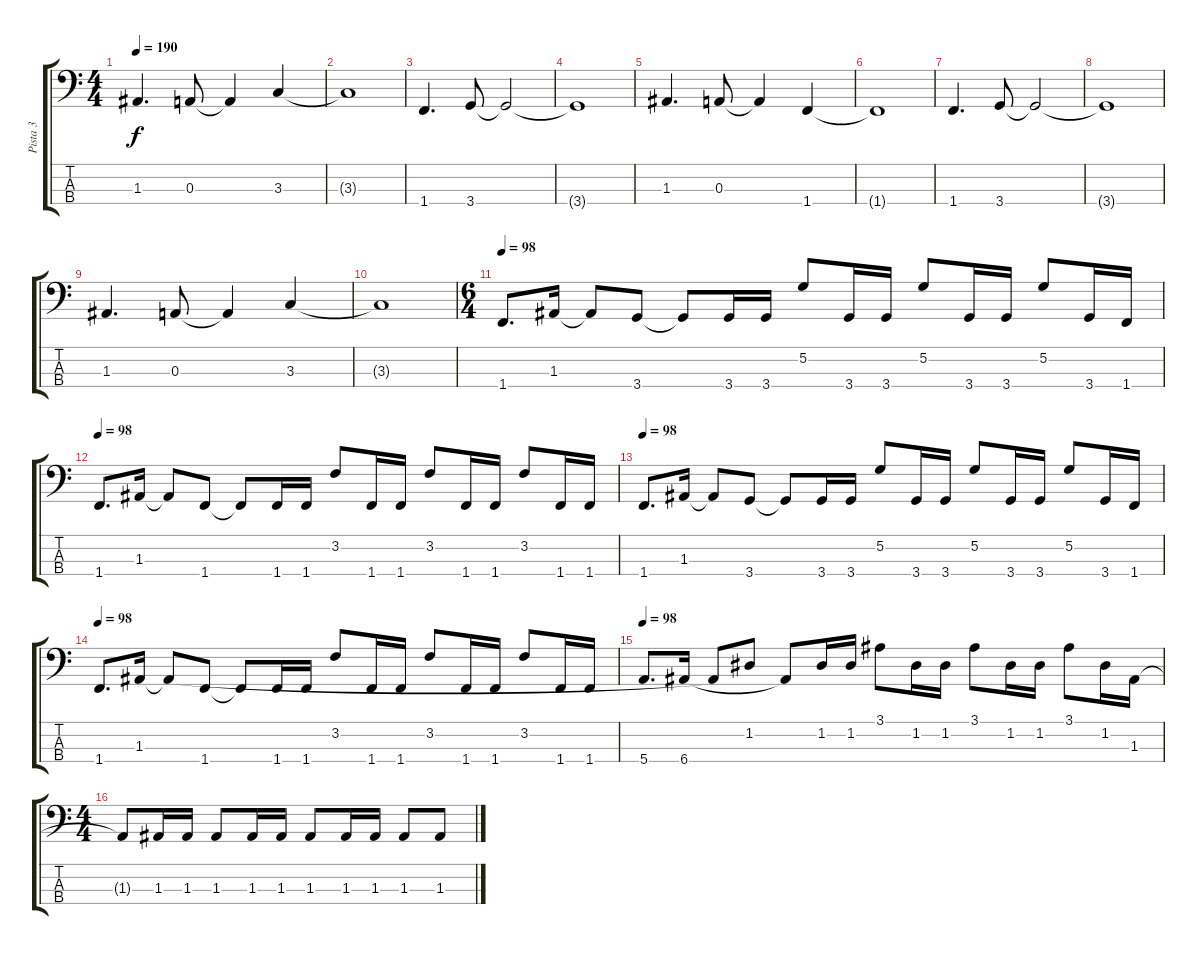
\track ("Pista 3" "Pista 3") {instrument electricbassfinger}
\staff {score tabs}
\tuning (G2 D2 A1 E1) {hide}
\ts (4 4)
\tempo 190
\clef f4
\ks c
1.3.4{d dy f} 0.3.8 0.3{t}.4 3.3.4 |
3.3{t}.1 |
1.4.4{d} 3.4.8 3.4{t}.2 |
3.4{t}.1 |
1.3.4{d} 0.3.8 0.3{t}.4 1.4.4 |
1.4{t}.1 |
1.4.4{d} 3.4.8 3.4{t}.2 |
3.4{t}.1 |
1.3.4{d} 0.3.8 0.3{t}.4 3.3.4 |
3.3{t}.1 |
\ts (6 4)
\tempo 98
1.4.8{d} 1.3.16 1.3{t}.8 3.4.8 3.4{t}.8 3.4.16 3.4.16 5.2.8 3.4.16 3.4.16 5.2.8 3.4.16 3.4.16 5.2.8 3.4.16 1.4.16 |
\tempo 98
1.4.8{d} 1.3.16 1.3{t}.8 1.4.8 1.4{t}.8 1.4.16 1.4.16 3.2.8 1.4.16 1.4.16 3.2.8 1.4.16 1.4.16 3.2.8 1.4.16 1.4.16 |
\tempo 98
1.4.8{d} 1.3.16 1.3{t}.8 3.4.8 3.4{t}.8 3.4.16 3.4.16 5.2.8 3.4.16 3.4.16 5.2.8 3.4.16 3.4.16 5.2.8 3.4.16 1.4.16 |
\tempo 98
1.4.8{d} 1.3.16 1.3{t}.8 1.4.8 1.4{t}.8 1.4.16 1.4.16 3.2.8 1.4.16 1.4.16 3.2.8 1.4.16 1.4.16 3.2.8 1.4.16 1.4.16 |
\tempo 98
5.4.8{d} 6.4.16 1.3{t}.8 1.2.8 6.4{t}.8 1.2.16 1.2.16 3.1.8 1.2.16 1.2.16 3.1.8 1.2.16 1.2.16 3.1.8 1.2.16 1.3.16 |
\ts (4 4)
1.3{t}.8 1.3.16 1.3.16 1.3.8 1.3.16 1.3.16 1.3.8 1.3.16 1.3.16 1.3.8 1.3.8
